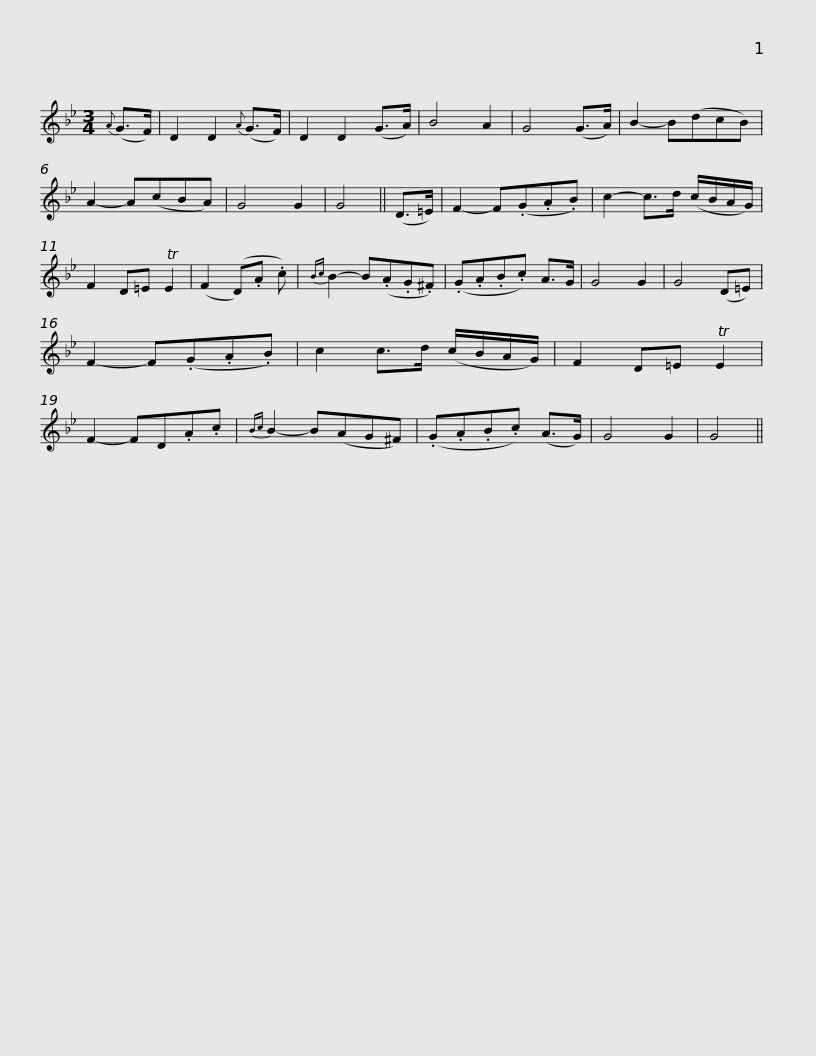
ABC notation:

X:1
L:1/8
M:3/4
I:linebreak $
K:Gmin
V:1 treble
V:1
{A} (G>F) | D2 D2{A} (G>F) | D2 D2 (G>A) | B4 A2 | G4 (G>A) | %5
 B2- B(dcB) | A2- A(cBA) | G4 G2 | G4 || (D>=E) | %10
 F2- F(.G.A.B) |$ c2- c>d (c/B/A/G/) | F2 D=E TE2 | (F2 (D).A .c) |{Bc} B2- B(.A.G.^F) | %15
 (.G.A.B.c) A>G | G4 G2 | G4 (D=E) | F2- F(.G.A.B) |$ c2 c>d (c/B/A/G/) | %20
 F2 D=E TE2 | F2- FD.A.c |{Bc} B2- B(AG^F) | (.G.A.B.c) (A>G) | G4 G2 | %25
 G4 || %26
